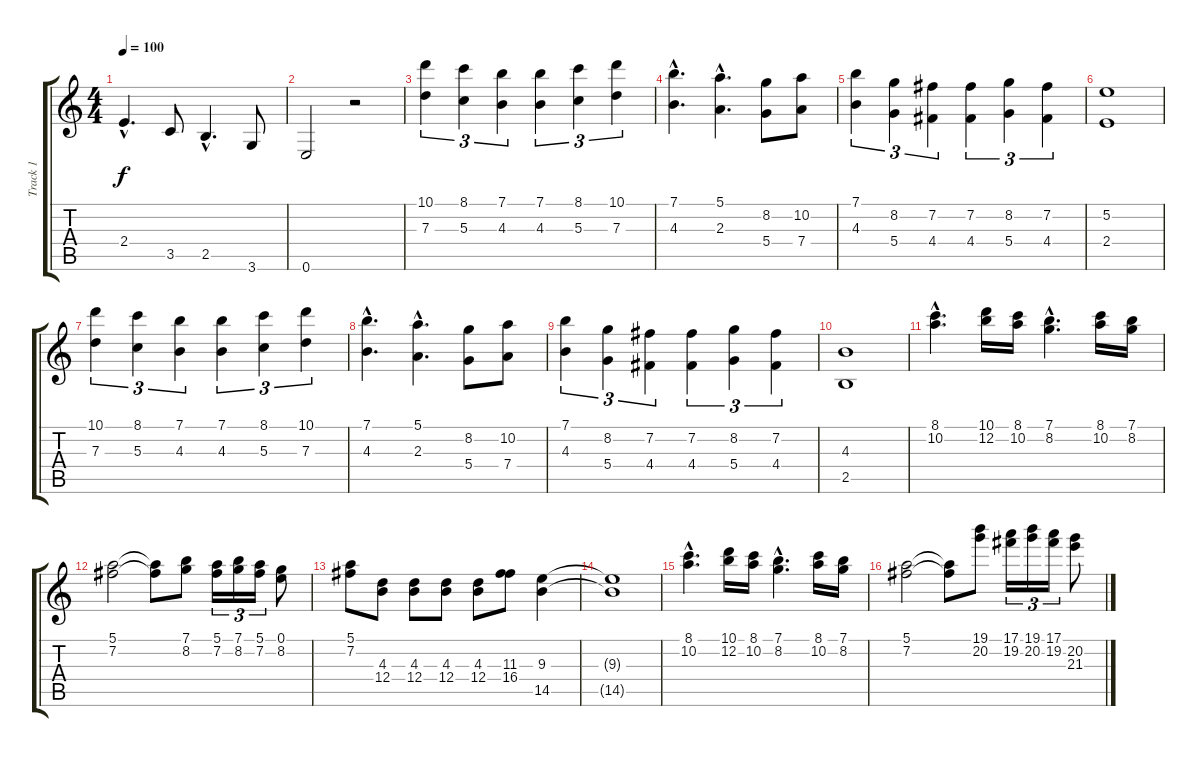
\track ("Track 1" "Track 1") {instrument overdrivenguitar}
\staff {score tabs}
\tuning (E4 B3 G3 D3 A2 E2) {hide}
\ts (4 4)
\tempo 100
\clef g2
\ks c
2.4{hac}.4{d dy f} 3.5.8 2.5{hac}.4{d} 3.6.8 |
0.6.2 r.2 |
(10.1 7.3).4{tu (3 2) instrument overdrivenguitar} (8.1 5.3).4{tu (3 2)} (7.1 4.3).4{tu (3 2)} (7.1 4.3).4{tu (3 2)} (8.1 5.3).4{tu (3 2)} (10.1 7.3).4{tu (3 2)} |
(7.1{hac} 4.3{hac}).4{d} (5.1{hac} 2.3{hac}).4{d} (8.2 5.4).8 (10.2 7.4).8 |
(7.1 4.3).4{tu (3 2)} (8.2 5.4).4{tu (3 2)} (7.2 4.4).4{tu (3 2)} (7.2 4.4).4{tu (3 2)} (8.2 5.4).4{tu (3 2)} (7.2 4.4).4{tu (3 2)} |
(5.2 2.4).1 |
(10.1 7.3).4{tu (3 2) instrument overdrivenguitar} (8.1 5.3).4{tu (3 2)} (7.1 4.3).4{tu (3 2)} (7.1 4.3).4{tu (3 2)} (8.1 5.3).4{tu (3 2)} (10.1 7.3).4{tu (3 2)} |
(7.1{hac} 4.3{hac}).4{d} (5.1{hac} 2.3{hac}).4{d} (8.2 5.4).8 (10.2 7.4).8 |
(7.1 4.3).4{tu (3 2)} (8.2 5.4).4{tu (3 2)} (7.2 4.4).4{tu (3 2)} (7.2 4.4).4{tu (3 2)} (8.2 5.4).4{tu (3 2)} (7.2 4.4).4{tu (3 2)} |
(4.3 2.5).1 |
(8.1{hac} 10.2{hac}).4{d} (10.1 12.2).16 (8.1 10.2).16 (7.1{hac} 8.2{hac}).4{d} (8.1 10.2).16 (7.1 8.2).16 |
(5.1 7.2).2 (5.1{t} 7.2{t}).8 (7.1 8.2).8 (5.1 7.2).16{tu (3 2)} (7.1 8.2).16{tu (3 2)} (5.1 7.2).16{tu (3 2)} (0.1 8.2).8 |
(5.1 7.2).8 (4.3 12.4).8 (4.3 12.4).8 (4.3 12.4).8 (4.3 12.4).8 (11.3 16.4).8 (9.3 14.5).4 |
(9.3{t} 14.5{t}).1 |
(8.1{hac} 10.2{hac}).4{d} (10.1 12.2).16 (8.1 10.2).16 (7.1{hac} 8.2{hac}).4{d} (8.1 10.2).16 (7.1 8.2).16 |
(5.1 7.2).2 (5.1{t} 7.2{t}).8 (19.1 20.2).8 (17.1 19.2).16{tu (3 2)} (19.1 20.2).16{tu (3 2)} (17.1 19.2).16{tu (3 2)} (20.2 21.3).8
